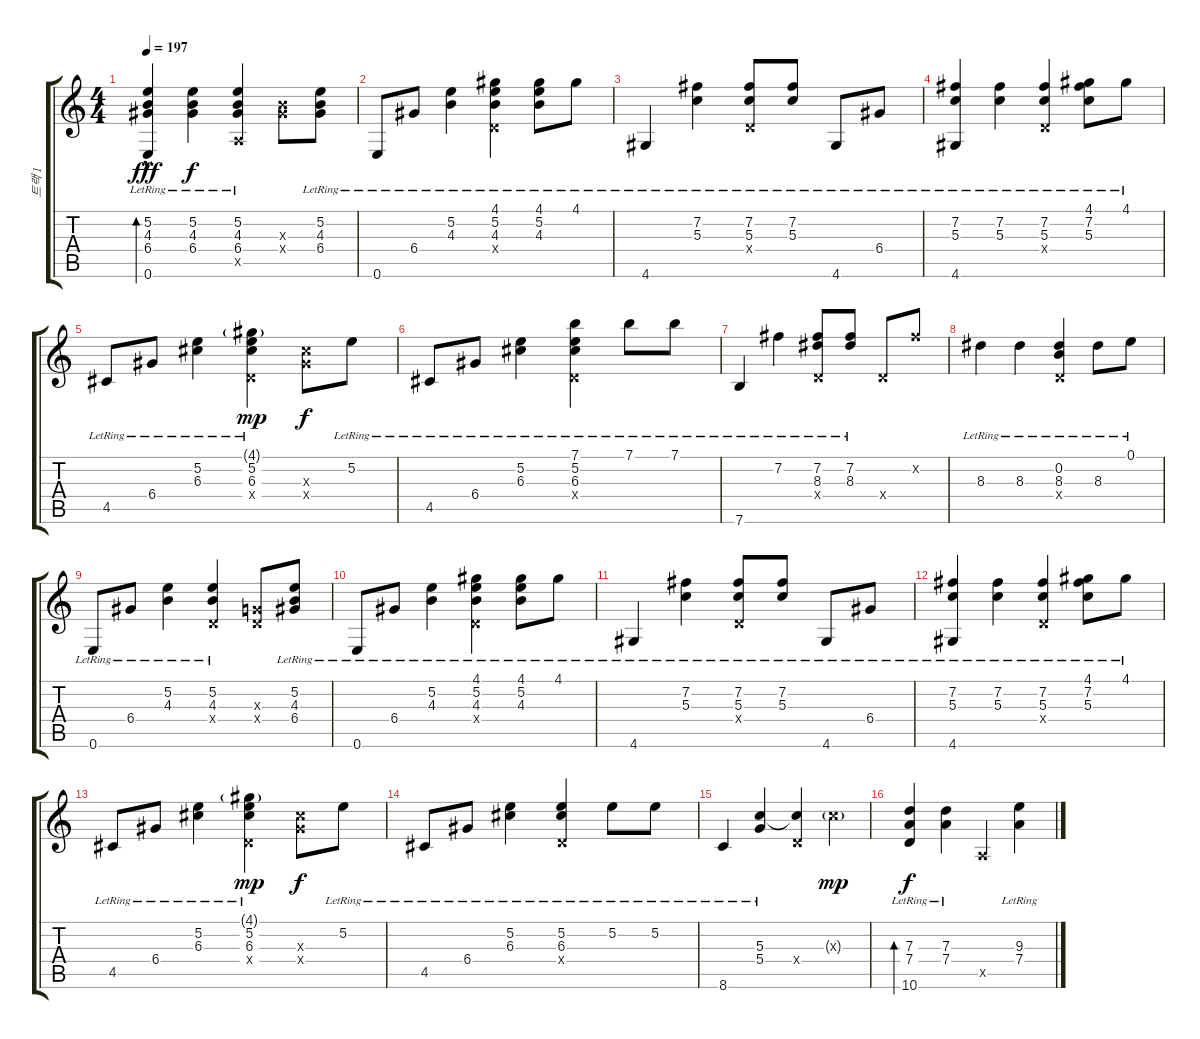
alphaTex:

\track ("트랙 1" "트랙 1") {instrument acousticguitarsteel}
\staff {score tabs}
\tuning (E4 B3 G3 D3 A2 E2) {hide}
\ts (4 4)
\tempo 197
\clef g2
\ks c
(5.2{lr} 4.3{lr} 6.4{lr} 0.6{hac lr}).4{bd 60 dy fff} (5.2{lr} 4.3{lr} 6.4{lr}).4{dy f} (5.2{lr} 4.3{lr} 6.4{lr} 0.5{x}).4 (4.3{x} 6.4{x}).8 (5.2{lr} 4.3{lr} 6.4{lr}).8 |
0.6{lr}.8 6.4{lr}.8 (5.2{lr} 4.3{lr}).4 (4.1{lr} 5.2{lr} 4.3{lr} 0.4{x}).4 (4.1{lr} 5.2{lr} 4.3{lr}).8 4.1{lr}.8 |
4.6{lr}.4 (7.2{lr} 5.3{lr}).4 (7.2{lr} 5.3{lr} 0.4{x}).8 (7.2{lr} 5.3{lr}).8 4.6{lr}.8 6.4{lr}.8 |
(7.2 5.3 4.6{lr}).4 (7.2{lr} 5.3{lr}).4 (7.2{lr} 5.3{lr} 0.4{x}).4 (4.1{lr} 7.2{lr} 5.3{lr}).8 4.1{lr}.8 |
4.5{lr}.8 6.4{lr}.8 (5.2{lr} 6.3{lr}).4 (4.1{g lr} 5.2{lr} 6.3{lr} 0.4{x}).4{dy mp} (6.3{x} 6.4{x}).8{dy f} 5.2{lr}.8 |
4.5{lr}.8 6.4{lr}.8 (5.2{lr} 6.3{lr}).4 (7.1{lr} 5.2{lr} 6.3{lr} 0.4{x}).4 7.1{lr}.8 7.1{lr}.8 |
7.6{lr}.4 7.2{lr}.4 (7.2{lr} 8.3{lr} 0.4{x}).8 (7.2{lr} 8.3{lr}).8 0.4{x}.8 7.2{x}.8 |
8.3{lr}.4 8.3{lr}.4 (0.2{lr} 8.3{lr} 0.4{x}).4 8.3{lr}.8 0.1{lr}.8 |
0.6{lr}.8 6.4{lr}.8 (5.2{lr} 4.3{lr}).4 (5.2{lr} 4.3{lr} 0.4{x}).4 (0.3{x} 0.4{x}).8 (5.2{lr} 4.3{lr} 6.4{lr}).8 |
0.6{lr}.8 6.4{lr}.8 (5.2{lr} 4.3{lr}).4 (4.1{lr} 5.2{lr} 4.3{lr} 0.4{x}).4 (4.1{lr} 5.2{lr} 4.3{lr}).8 4.1{lr}.8 |
4.6{lr}.4 (7.2{lr} 5.3{lr}).4 (7.2{lr} 5.3{lr} 0.4{x}).8 (7.2{lr} 5.3{lr}).8 4.6{lr}.8 6.4{lr}.8 |
(7.2 5.3 4.6{lr}).4 (7.2{lr} 5.3{lr}).4 (7.2{lr} 5.3{lr} 0.4{x}).4 (4.1{lr} 7.2{lr} 5.3{lr}).8 4.1{lr}.8 |
4.5{lr}.8 6.4{lr}.8 (5.2{lr} 6.3{lr}).4 (4.1{g lr} 5.2{lr} 6.3{lr} 0.4{x}).4{dy mp} (6.3{x} 6.4{x}).8{dy f} 5.2{lr}.8 |
4.5{lr}.8 6.4{lr}.8 (5.2{lr} 6.3{lr}).4 (5.2{lr} 6.3{lr} 0.4{x}).4 5.2{lr}.8 5.2{lr}.8 |
8.6{lr}.4 (5.3{lr} 5.4{lr}).4 (5.3{t} 0.4{x}).4 5.3{g x}.4{dy mp} |
(7.3{lr} 7.4{lr} 10.6{lr}).4{bd 480 dy f} (7.3{lr} 7.4{lr}).4 0.5{x}.4 (9.3{lr} 7.4{lr}).4
